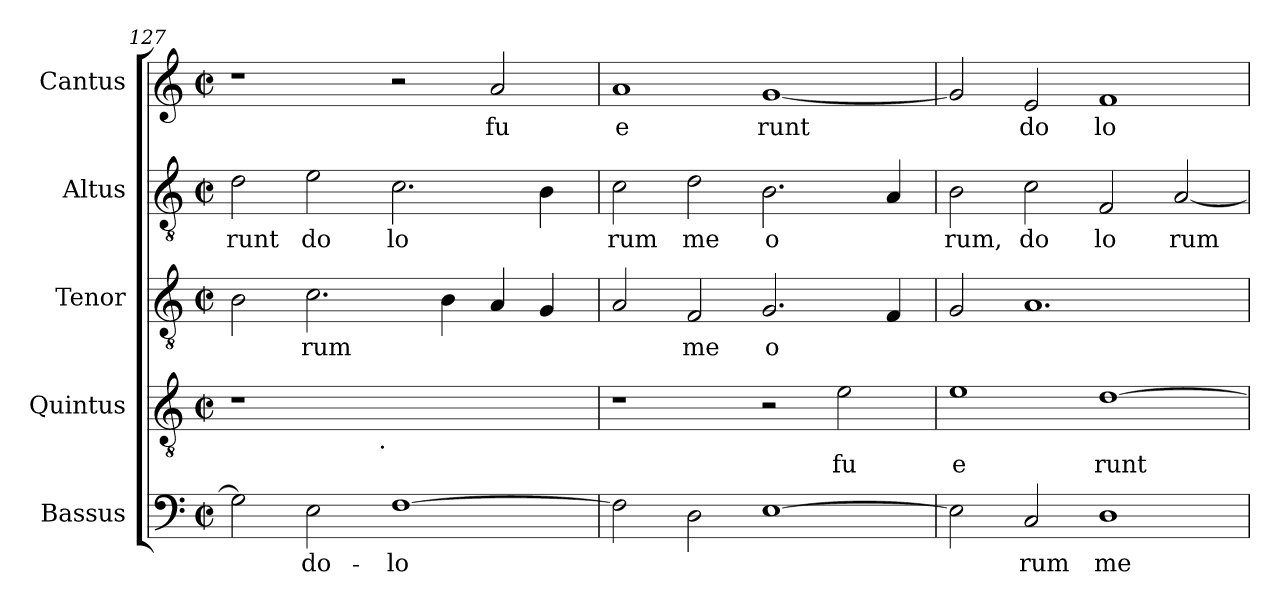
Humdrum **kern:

**kern	**text	**kern	**text	**kern	**text	**kern	**text	**kern	**text
*part5	*part5	*part4	*part4	*part3	*part3	*part2	*part2	*part1	*part1
*staff5	*staff5	*staff4	*staff4	*staff3	*staff3	*staff2	*staff2	*staff1	*staff1
*I"Bassus	*	*I"Quintus	*	*I"Tenor	*	*I"Altus	*	*I"Cantus	*
*clefF4	*	*clefGv2	*	*clefGv2	*	*clefGv2	*	*clefG2	*
*k[]	*	*k[]	*	*k[]	*	*k[]	*	*k[]	*
*C:	*	*C:	*	*C:	*	*C:	*	*C:	*
*M2/2	*	*M2/2	*	*M2/2	*	*M2/2	*	*M2/2	*
*met(c|)	*	*met(c|)	*	*met(c|)	*	*met(c|)	*	*met(c|)	*
=127	=127	=127	=127	=127	=127	=127	=127	=127	=127
!	!LO:LY:b:cj	!	!	!	!LO:LY:b:cj	!	!LO:LY:b:cj	!	!
*	*	*^	*	*	*	*	*	*	*
2G\]	.	1r	2ryy	.	2B\	.	2d\	runt	1r	.
!	!LO:LY:b:cj	!	!	!	!	!LO:LY:b:cj	!	!LO:LY:b:cj	!	!
2E\	do-	.	4...ryy	.	2.c\	rum	2e\	do	.	.
!	!	!	!LO:TX:b:t=.	!	!	!	!	!	!	!
.	.	.	1ryy	.	.	.	.	.	.	.
!	!LO:LY:b:cj	!	!	!	!	!	!	!LO:LY:b:cj	!	!
[>1F	-lo-	1ryy	.	.	.	.	2.c\	lo	2r	.
!	!	!	!	!	!	!LO:LY:b:cj	!	!	!	!
.	.	.	.	.	4B\	.	.	.	.	.
!	!	!	!	!	!	!LO:LY:b:cj	!	!	!	!LO:LY:b:cj
.	.	.	.	.	4A/	.	.	.	2a/	fu
!	!	!	!	!	!	!LO:LY:b:cj	!	!LO:LY:b:cj	!	!
.	.	.	.	.	4G/	.	4B\	.	.	.
.	.	.	32ryy	.	.	.	.	.	.	.
=128	=128	=128	=128	=128	=128	=128	=128	=128	=128	=128
!	!LO:LY:b:cj	!	!	!	!	!LO:LY:b:cj	!	!LO:LY:b:cj	!	!LO:LY:b:cj
*	*	*v	*v	*	*	*	*	*	*	*
2F\]	--	1r	.	2A/	.	2c\	rum	1a	e
!	!LO:LY:b:cj	!	!	!	!LO:LY:b:cj	!	!LO:LY:b:cj	!	!
2D\	--	.	.	2F/	me	2d\	me	.	.
!	!LO:LY:b:cj	!	!	!	!LO:LY:b:cj	!	!LO:LY:b:cj	!	!LO:LY:b:cj
[>1E	--	2r	.	2.G/	o	2.B\	o	[<1g	runt
!	!	!	!LO:LY:b:cj	!	!	!	!	!	!
.	.	2e\	fu	.	.	.	.	.	.
!	!	!	!	!	!LO:LY:b:cj	!	!LO:LY:b:cj	!	!
.	.	.	.	4F/	.	4A/	.	.	.
=129	=129	=129	=129	=129	=129	=129	=129	=129	=129
!	!LO:LY:b:cj	!	!LO:LY:b:cj	!	!LO:LY:b:cj	!	!LO:LY:b:cj	!	!LO:LY:b:cj
2E\]	--	1e	e	2G/	.	2B\	rum,	2g/]	.
!	!LO:LY:b:cj	!	!	!	!LO:LY:b:cj	!	!LO:LY:b:cj	!	!LO:LY:b:cj
2C/	-rum	.	.	1.A	.	2c\	do	2e/	do
!	!LO:LY:b:cj	!	!LO:LY:b:cj	!	!	!	!LO:LY:b:cj	!	!LO:LY:b:cj
1D	me-	[<1d	runt	.	.	2F/	lo	1f	lo
!	!	!	!	!	!	!	!LO:LY:b:cj	!	!
.	.	.	.	.	.	[<2A/	rum	.	.
=	=	=	=	=	=	=	=	=	=
*-	*-	*-	*-	*-	*-	*-	*-	*-	*-
